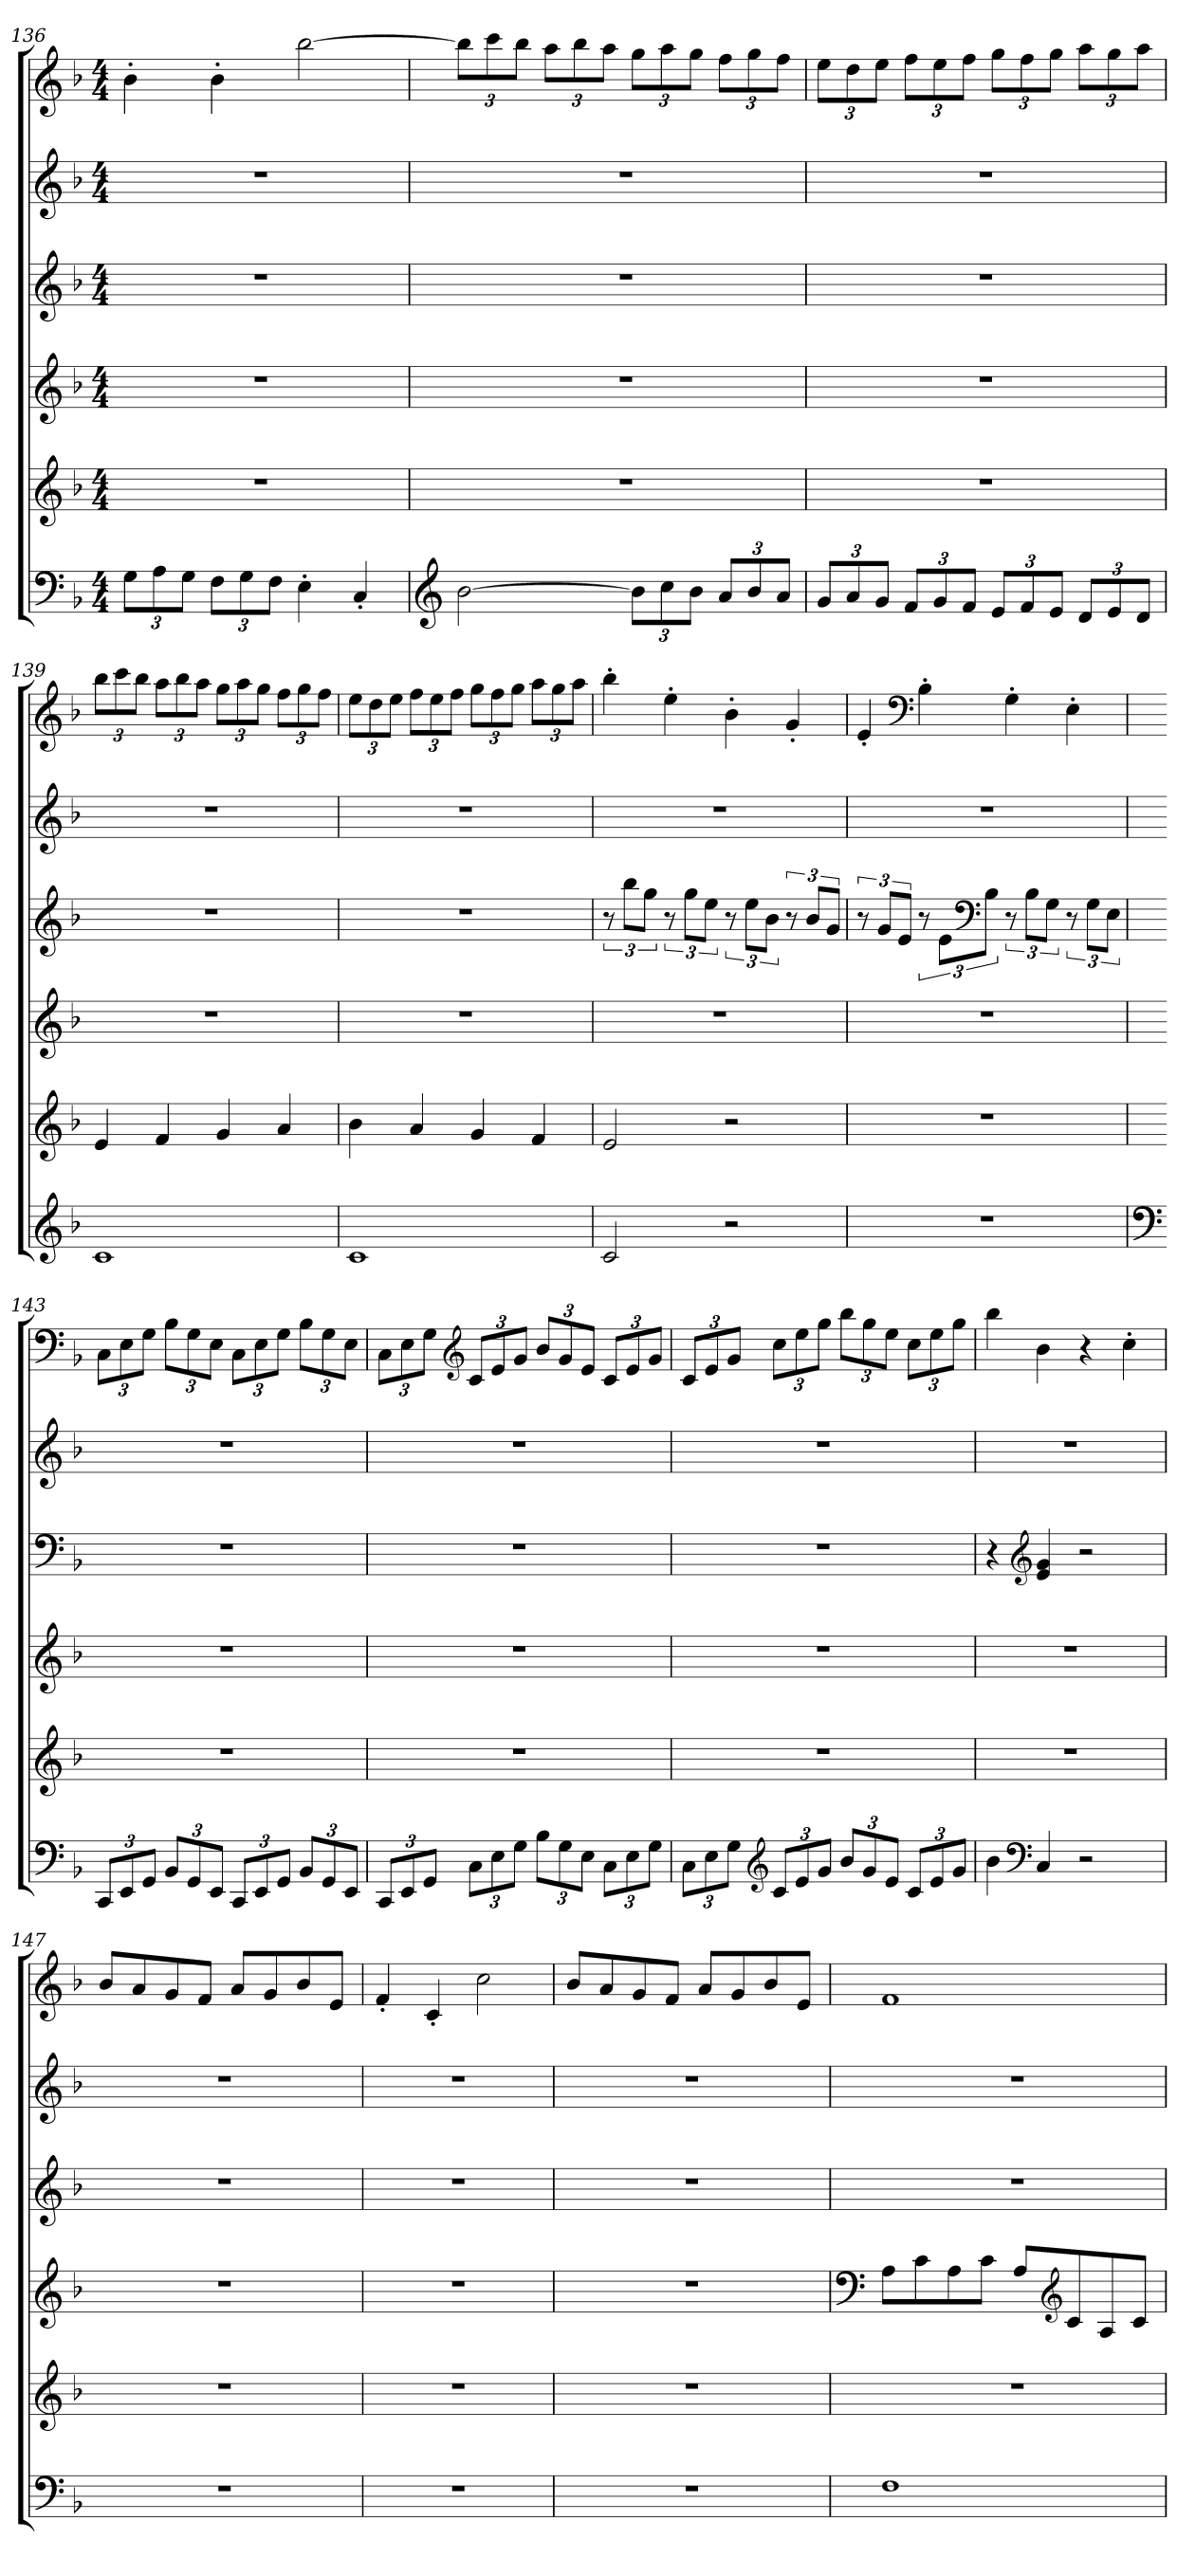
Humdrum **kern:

**kern	**kern	**kern	**kern	**kern	**kern
*part5	*part4	*part3	*part2	*part1	*part1
*staff6	*staff5	*staff4	*staff3	*staff2	*staff1
*clefF4	*clefG2	*clefG2	*clefG2	*clefG2	*clefG2
*k[b-]	*k[b-]	*k[b-]	*k[b-]	*k[b-]	*k[b-]
*M4/4	*M4/4	*M4/4	*M4/4	*M4/4	*M4/4
*Xbrackettup	*	*	*	*	*
=136	=136	=136	=136	=136	=136
12G\L	1r	1r	1r	1r	4b-'\
12A\	.	.	.	.	.
12G\J	.	.	.	.	.
12F\L	.	.	.	.	4b-'\
12G\	.	.	.	.	.
12F\J	.	.	.	.	.
4E'\	.	.	.	.	[2bb-\
4C'/	.	.	.	.	.
=137	=137	=137	=137	=137	=137
*clefG2	*	*	*	*	*
*	*	*	*	*	*Xbrackettup
[2b-\	1r	1r	1r	1r	12bb-\L]
.	.	.	.	.	12ccc\
.	.	.	.	.	12bb-\J
.	.	.	.	.	12aa\L
.	.	.	.	.	12bb-\
.	.	.	.	.	12aa\J
12b-\L]	.	.	.	.	12gg\L
12cc\	.	.	.	.	12aa\
12b-\J	.	.	.	.	12gg\J
12a/L	.	.	.	.	12ff\L
12b-/	.	.	.	.	12gg\
12a/J	.	.	.	.	12ff\J
!!LO:LB:g=z
=138	=138	=138	=138	=138	=138
12g/L	1r	1r	1r	1r	12ee\L
12a/	.	.	.	.	12dd\
12g/J	.	.	.	.	12ee\J
12f/L	.	.	.	.	12ff\L
12g/	.	.	.	.	12ee\
12f/J	.	.	.	.	12ff\J
12e/L	.	.	.	.	12gg\L
12f/	.	.	.	.	12ff\
12e/J	.	.	.	.	12gg\J
12d/L	.	.	.	.	12aa\L
12e/	.	.	.	.	12gg\
12d/J	.	.	.	.	12aa\J
=139	=139	=139	=139	=139	=139
1c	4e/	1r	1r	1r	12bb-\L
.	.	.	.	.	12ccc\
.	.	.	.	.	12bb-\J
.	4f/	.	.	.	12aa\L
.	.	.	.	.	12bb-\
.	.	.	.	.	12aa\J
.	4g/	.	.	.	12gg\L
.	.	.	.	.	12aa\
.	.	.	.	.	12gg\J
.	4a/	.	.	.	12ff\L
.	.	.	.	.	12gg\
.	.	.	.	.	12ff\J
=140	=140	=140	=140	=140	=140
1c	4b-\	1r	1r	1r	12ee\L
.	.	.	.	.	12dd\
.	.	.	.	.	12ee\J
.	4a/	.	.	.	12ff\L
.	.	.	.	.	12ee\
.	.	.	.	.	12ff\J
.	4g/	.	.	.	12gg\L
.	.	.	.	.	12ff\
.	.	.	.	.	12gg\J
.	4f/	.	.	.	12aa\L
.	.	.	.	.	12gg\
.	.	.	.	.	12aa\J
!!LO:PB:g=z
=141	=141	=141	=141	=141	=141
*	*	*	*	*	*MM181
2c/	2e/	1r	12r	1r	4bb-'\
.	.	.	12bb-\L	.	.
.	.	.	12gg\J	.	.
.	.	.	12r	.	4ee'\
.	.	.	12gg\L	.	.
.	.	.	12ee\J	.	.
2r	2r	.	12r	.	4b-'\
.	.	.	12ee\L	.	.
.	.	.	12b-\J	.	.
.	.	.	12r	.	4g'/
.	.	.	12b-/L	.	.
.	.	.	12g/J	.	.
=142	=142	=142	=142	=142	=142
1r	1r	1r	12r	1r	4e'/
.	.	.	12g/L	.	.
.	.	.	12e/J	.	.
*	*	*	*	*	*clefF4
.	.	.	12r	.	4B-'\
.	.	.	12e\L	.	.
*	*	*	*clefF4	*	*
.	.	.	12B-\J	.	.
.	.	.	12r	.	4G'\
.	.	.	12B-\L	.	.
.	.	.	12G\J	.	.
.	.	.	12r	.	4E'\
.	.	.	12G\L	.	.
.	.	.	12E\J	.	.
=143	=143	=143	=143	=143	=143
*clefF4	*	*	*	*	*
*	*	*	*	*	*MM181
12CC/L	1r	1r	1r	1r	12C\L
12EE/	.	.	.	.	12E\
12GG/J	.	.	.	.	12G\J
12BB-/L	.	.	.	.	12B-\L
12GG/	.	.	.	.	12G\
12EE/J	.	.	.	.	12E\J
12CC/L	.	.	.	.	12C\L
12EE/	.	.	.	.	12E\
12GG/J	.	.	.	.	12G\J
12BB-/L	.	.	.	.	12B-\L
12GG/	.	.	.	.	12G\
12EE/J	.	.	.	.	12E\J
!!LO:LB:g=z
=144	=144	=144	=144	=144	=144
12CC/L	1r	1r	1r	1r	12C\L
12EE/	.	.	.	.	12E\
12GG/J	.	.	.	.	12G\J
*	*	*	*	*	*clefG2
12C\L	.	.	.	.	12c/L
12E\	.	.	.	.	12e/
12G\J	.	.	.	.	12g/J
12B-\L	.	.	.	.	12b-/L
12G\	.	.	.	.	12g/
12E\J	.	.	.	.	12e/J
12C\L	.	.	.	.	12c/L
12E\	.	.	.	.	12e/
12G\J	.	.	.	.	12g/J
=145	=145	=145	=145	=145	=145
*	*	*	*	*	*MM181
12C\L	1r	1r	1r	1r	12c/L
12E\	.	.	.	.	12e/
12G\J	.	.	.	.	12g/J
*clefG2	*	*	*	*	*
12c/L	.	.	.	.	12cc\L
12e/	.	.	.	.	12ee\
12g/J	.	.	.	.	12gg\J
12b-/L	.	.	.	.	12bb-\L
12g/	.	.	.	.	12gg\
12e/J	.	.	.	.	12ee\J
12c/L	.	.	.	.	12cc\L
12e/	.	.	.	.	12ee\
12g/J	.	.	.	.	12gg\J
=146	=146	=146	=146	=146	=146
*	*	*	*	*	*MM176
4b-\	1r	1r	4r	1r	4bb-\
*clefF4	*	*	*clefG2	*	*
4C/	.	.	4e/ 4g/	.	4b-\
*	*	*	*	*	*MM170
2r	.	.	2r	.	4r
.	.	.	.	.	4cc'\
=147	=147	=147	=147	=147	=147
1r	1r	1r	1r	1r	8b-/L
.	.	.	.	.	8a/
.	.	.	.	.	8g/
.	.	.	.	.	8f/J
.	.	.	.	.	8a/L
.	.	.	.	.	8g/
.	.	.	.	.	8b-/
.	.	.	.	.	8e/J
!!LO:PB:g=z
=148	=148	=148	=148	=148	=148
1r	1r	1r	1r	1r	4f'/
.	.	.	.	.	4c'/
.	.	.	.	.	2cc\
=149	=149	=149	=149	=149	=149
1r	1r	1r	1r	1r	8b-/L
.	.	.	.	.	8a/
.	.	.	.	.	8g/
.	.	.	.	.	8f/J
.	.	.	.	.	8a/L
.	.	.	.	.	8g/
.	.	.	.	.	8b-/
.	.	.	.	.	8e/J
=150	=150	=150	=150	=150	=150
*	*	*clefF4	*	*	*
*	*	*	*	*	*MM181
1F	1r	8A\L	1r	1r	1f
.	.	8c\	.	.	.
.	.	8A\	.	.	.
.	.	8c\J	.	.	.
.	.	8A/L	.	.	.
*	*	*clefG2	*	*	*
.	.	8c/	.	.	.
.	.	8A/	.	.	.
.	.	8c/J	.	.	.
=	=	=	=	=	=
*-	*-	*-	*-	*-	*-
